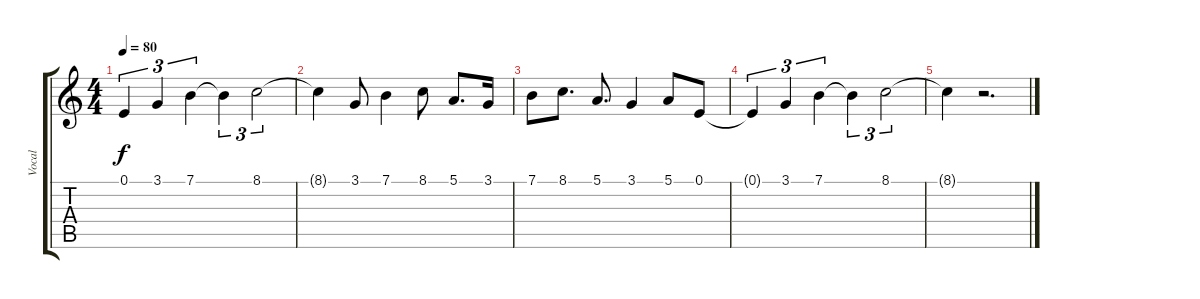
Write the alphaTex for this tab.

\track ("Vocal" "Vocal") {instrument acousticgrandpiano}
\staff {score tabs}
\tuning (E4 B3 G3 D3 A2 E2) {hide}
\ts (4 4)
\tempo 80
\clef g2
\ks c
0.1{t}.4{tu (3 2) dy f} 3.1.4{tu (3 2)} 7.1.4{tu (3 2)} 7.1{t}.4{tu (3 2)} 8.1.2{tu (3 2)} |
8.1{t}.4 3.1.8 7.1.4 8.1.8 5.1.8{d} 3.1.16 |
7.1.8 8.1.8{d} 5.1.8{d} 3.1.4 5.1.8 0.1.8 |
0.1{t}.4{tu (3 2)} 3.1.4{tu (3 2)} 7.1.4{tu (3 2)} 7.1{t}.4{tu (3 2)} 8.1.2{tu (3 2)} |
8.1{t}.4 r.2{d}
